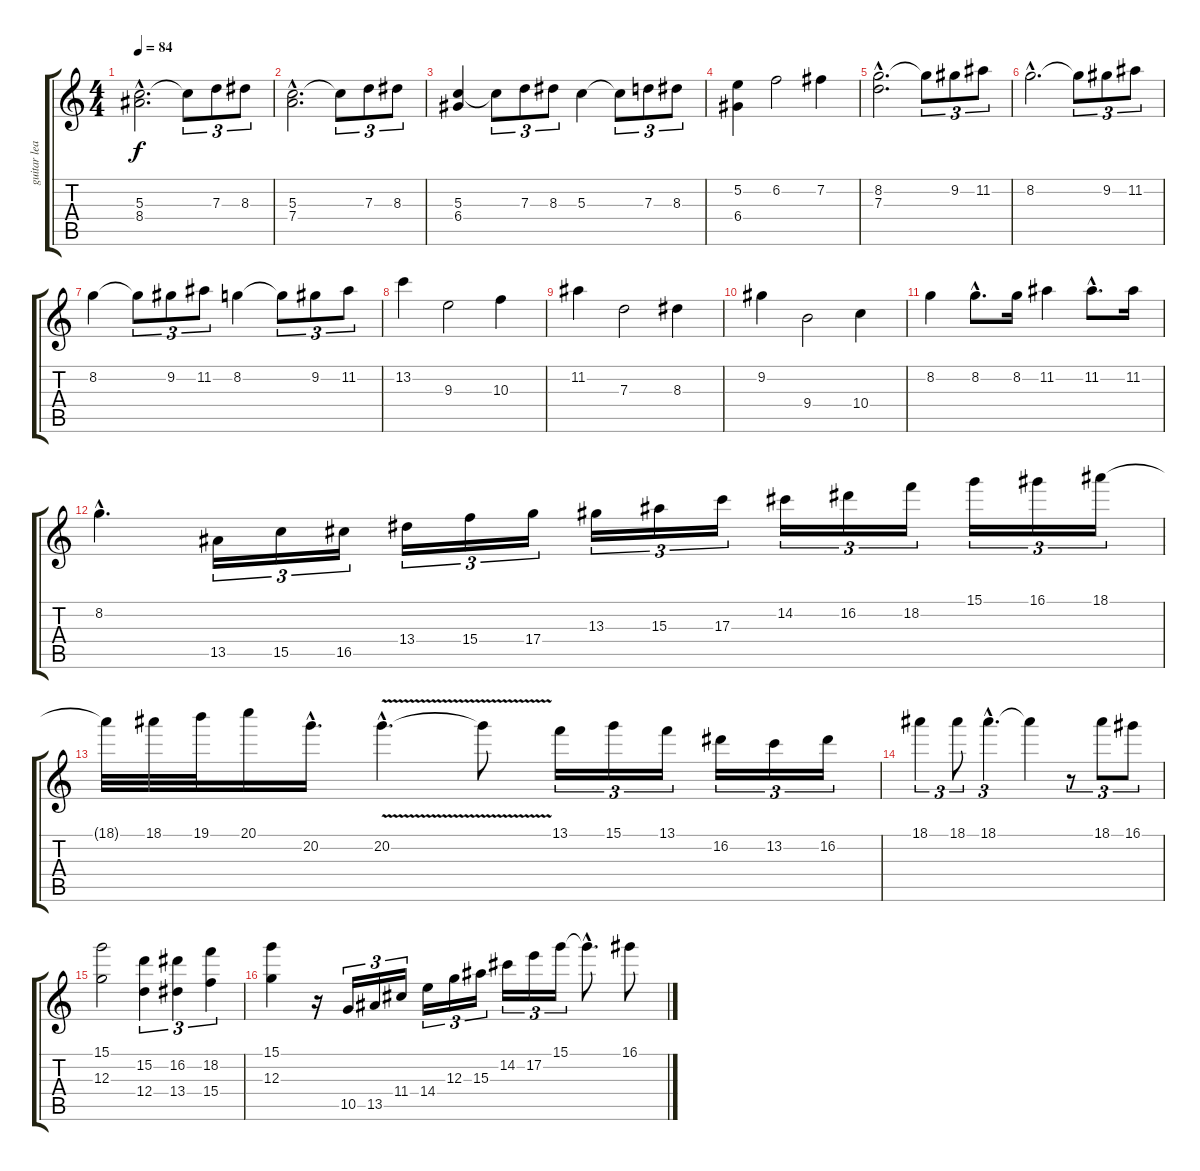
\track ("guitar lead" "guitar lea") {instrument electricguitarjazz}
\staff {score tabs}
\tuning (E4 B3 G3 D3 A2 E2) {hide}
\ts (4 4)
\tempo 84
\clef g2
\ks c
(5.3{hac} 8.4{hac}).2{d dy f} 5.3{t}.8{tu (3 2)} 7.3.8{tu (3 2)} 8.3.8{tu (3 2)} |
(5.3{hac} 7.4{hac}).2{d} 5.3{t}.8{tu (3 2)} 7.3.8{tu (3 2)} 8.3.8{tu (3 2)} |
(5.3 6.4).4 5.3{t}.8{tu (3 2)} 7.3.8{tu (3 2)} 8.3.8{tu (3 2)} 5.3.4 5.3{t}.8{tu (3 2)} 7.3.8{tu (3 2)} 8.3.8{tu (3 2)} |
(5.2 6.4).4 6.2.2 7.2.4 |
(8.2{hac} 7.3{hac}).2{d} 8.2{t}.8{tu (3 2)} 9.2.8{tu (3 2)} 11.2.8{tu (3 2)} |
8.2{hac}.2{d} 8.2{t}.8{tu (3 2)} 9.2.8{tu (3 2)} 11.2.8{tu (3 2)} |
8.2.4 8.2{t}.8{tu (3 2)} 9.2.8{tu (3 2)} 11.2.8{tu (3 2)} 8.2.4 8.2{t}.8{tu (3 2)} 9.2.8{tu (3 2)} 11.2.8{tu (3 2)} |
13.2.4 9.3.2 10.3.4 |
11.2.4 7.3.2 8.3.4 |
9.2.4 9.4.2 10.4.4 |
8.2.4 8.2{hac}.8{d} 8.2.16 11.2.4 11.2{hac}.8{d} 11.2.16 |
8.2{hac}.4{d} 13.5.16{tu (3 2)} 15.5.16{tu (3 2)} 16.5.16{tu (3 2)} 13.4.16{tu (3 2)} 15.4.16{tu (3 2)} 17.4.16{tu (3 2)} 13.3.16{tu (3 2)} 15.3.16{tu (3 2)} 17.3.16{tu (3 2)} 14.2.16{tu (3 2)} 16.2.16{tu (3 2)} 18.2.16{tu (3 2)} 15.1.16{tu (3 2)} 16.1.16{tu (3 2)} 18.1.16{tu (3 2)} |
18.1{t}.32 18.1.32 19.1.32 20.1.16 20.2{hac}.16{d} 20.2{v hac}.4{d} 20.2{t}.8 13.1.16{tu (3 2)} 15.1.16{tu (3 2)} 13.1.16{tu (3 2)} 16.2.16{tu (3 2)} 13.2.16{tu (3 2)} 16.2.16{tu (3 2)} |
18.1.4{tu (3 2)} 18.1.8{tu (3 2)} 18.1{hac}.4{d tu (3 2)} 18.1{t}.4 r.8{tu (3 2)} 18.1.8{tu (3 2)} 16.1.8{tu (3 2)} |
(15.1 12.3).2 (15.2 12.4).4{tu (3 2)} (16.2 13.4).4{tu (3 2)} (18.2 15.4).4{tu (3 2)} |
(15.1 12.3).4 r.16 10.5.16{tu (3 2)} 13.5.16{tu (3 2)} 11.4.16{tu (3 2)} 14.4.16{tu (3 2)} 12.3.16{tu (3 2)} 15.3.16{tu (3 2)} 14.2.16{tu (3 2)} 17.2.16{tu (3 2)} 15.1.16{tu (3 2)} 15.1{hac t}.8{d} 16.1.8
